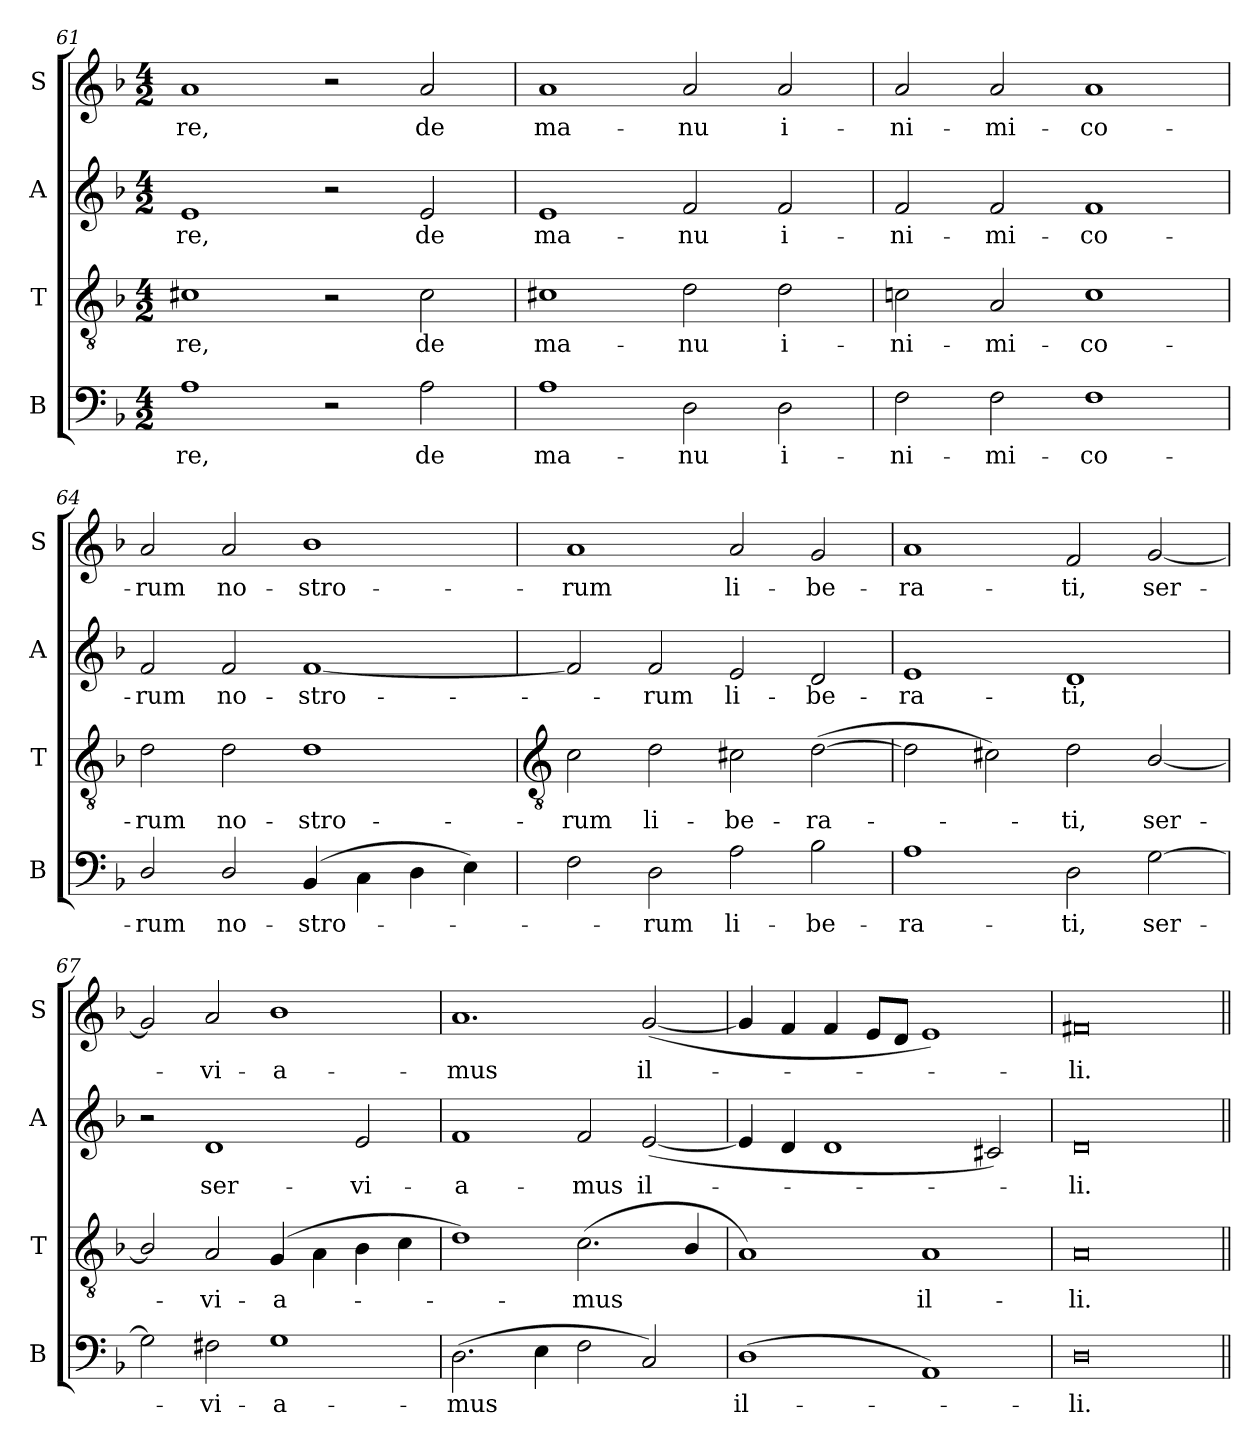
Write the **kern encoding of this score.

**kern	**text	**kern	**text	**kern	**text	**kern	**text
*part4	*part4	*part3	*part3	*part2	*part2	*part1	*part1
*staff4	*staff4	*staff3	*staff3	*staff2	*staff2	*staff1	*staff1
*I"B	*	*I"T	*	*I"A	*	*I"S	*
*I'B	*	*I'T	*	*I'A	*	*I'S	*
*clefF4	*	*clefGv2	*	*clefG2	*	*clefG2	*
*k[b-]	*	*k[b-]	*	*k[b-]	*	*k[b-]	*
*F:	*	*F:	*	*F:	*	*F:	*
*M4/2	*	*M4/2	*	*M4/2	*	*M4/2	*
=61	=61	=61	=61	=61	=61	=61	=61
!	!LO:LY:b	!	!LO:LY:b	!	!LO:LY:b	!	!LO:LY:b
1A	-re,	1c#X	-re,	1e	-re,	1a	-re,
2r	.	2r	.	2r	.	2r	.
!	!LO:LY:b	!	!LO:LY:b	!	!LO:LY:b	!	!LO:LY:b
2A	de	2c#	de	2e	de	2a	de
=62	=62	=62	=62	=62	=62	=62	=62
!	!LO:LY:b	!	!LO:LY:b	!	!LO:LY:b	!	!LO:LY:b
1A	ma-	1c#	ma-	1e	ma-	1a	ma-
!	!LO:LY:b	!	!LO:LY:b	!	!LO:LY:b	!	!LO:LY:b
2D	-nu	2d	-nu	2f	-nu	2a	-nu
!	!LO:LY:b	!	!LO:LY:b	!	!LO:LY:b	!	!LO:LY:b
2D	i-	2d	i-	2f	i-	2a	i-
=63	=63	=63	=63	=63	=63	=63	=63
!	!LO:LY:b	!	!LO:LY:b	!	!LO:LY:b	!	!LO:LY:b
2F	-ni-	2cn	-ni-	2f	-ni-	2a	-ni-
!	!LO:LY:b	!	!LO:LY:b	!	!LO:LY:b	!	!LO:LY:b
2F	-mi-	2A	-mi-	2f	-mi-	2a	-mi-
!	!LO:LY:b	!	!LO:LY:b	!	!LO:LY:b	!	!LO:LY:b
1F	-co-	1c	-co-	1f	-co-	1a	-co-
=64	=64	=64	=64	=64	=64	=64	=64
!	!LO:LY:b	!	!LO:LY:b	!	!LO:LY:b	!	!LO:LY:b
2D/	-rum	2d	-rum	2f	-rum	2a	-rum
!	!LO:LY:b	!	!LO:LY:b	!	!LO:LY:b	!	!LO:LY:b
2D/	no-	2d	no-	2f	no-	2a	no-
!	!LO:LY:b	!	!LO:LY:b	!	!LO:LY:b	!	!LO:LY:b
(>4BB-	-stro-	1d	-stro-	[1f	-stro-	1b-	-stro-
4C\	.	.	.	.	.	.	.
4D	.	.	.	.	.	.	.
4E)	.	.	.	.	.	.	.
!!LO:LB:g=z
=65	=65	=65	=65	=65	=65	=65	=65
*	*	*clefGv2	*	*	*	*	*
!	!	!	!LO:LY:b	!	!	!	!LO:LY:b
2F	.	2c	-rum	2f]	.	1a	-rum
!	!LO:LY:b	!	!LO:LY:b	!	!LO:LY:b	!	!
2D	rum	2d	li-	2f	rum	.	.
!	!LO:LY:b	!	!LO:LY:b	!	!LO:LY:b	!	!LO:LY:b
2A	li-	2c#X	-be-	2e	li-	2a	li-
!	!LO:LY:b	!	!LO:LY:b	!	!LO:LY:b	!	!LO:LY:b
2B-	-be-	(>[2d	-ra-	2d	-be-	2g	-be-
=66	=66	=66	=66	=66	=66	=66	=66
!	!LO:LY:b	!	!	!	!LO:LY:b	!	!LO:LY:b
1A	-ra-	2d]	.	1e	-ra-	1a	-ra-
.	.	2c#X)	.	.	.	.	.
!	!LO:LY:b	!	!LO:LY:b	!	!LO:LY:b	!	!LO:LY:b
2D	-ti,	2d	ti,	1d	-ti,	2f	-ti,
!	!LO:LY:b	!	!LO:LY:b	!	!	!	!LO:LY:b
[2G	ser-	[2B-/	ser-	.	.	[2g	ser-
=67	=67	=67	=67	=67	=67	=67	=67
2G]	.	2B-/]	.	2r	.	2g]	.
!	!LO:LY:b	!	!LO:LY:b	!	!LO:LY:b	!	!LO:LY:b
2F#X	vi-	2A	vi-	1d	ser-	2a	vi-
!	!LO:LY:b	!	!LO:LY:b	!	!	!	!LO:LY:b
1G	-a-	(>4G	-a-	.	.	1b-	-a-
.	.	4A\	.	.	.	.	.
!	!	!	!	!	!LO:LY:b	!	!
.	.	4B-	.	2e	-vi-	.	.
.	.	4c	.	.	.	.	.
=68	=68	=68	=68	=68	=68	=68	=68
!	!LO:LY:b	!	!	!	!LO:LY:b	!	!LO:LY:b
(>2.D	-mus	1d)	.	1f	-a-	1.a	-mus
4E	.	.	.	.	.	.	.
!	!	!	!LO:LY:b	!	!LO:LY:b	!	!
2F	.	(<2.c	mus	2f	-mus	.	.
!	!	!	!	!	!LO:LY:b	!	!LO:LY:b
2C)	.	.	.	(<[2e	il-	(<[2g	il-
.	.	4B-/	.	.	.	.	.
=69	=69	=69	=69	=69	=69	=69	=69
!	!LO:LY:b	!	!	!	!	!	!
(<1D	il-	1A)	.	4e]	.	4g]	.
.	.	.	.	4d	.	4f	.
.	.	.	.	1d	.	4f	.
.	.	.	.	.	.	8eL	.
.	.	.	.	.	.	8dJ	.
!	!	!	!LO:LY:b	!	!	!	!
1AA)	.	1A	il-	.	.	1e)	.
.	.	.	.	2c#)	.	.	.
=70	=70	=70	=70	=70	=70	=70	=70
!	!LO:LY:b	!	!LO:LY:b	!	!LO:LY:b	!	!LO:LY:b
0D	li.	0A	-li.	0d	li.	0f#X	li.
=||	=||	=||	=||	=||	=||	=||	=||
*-	*-	*-	*-	*-	*-	*-	*-
